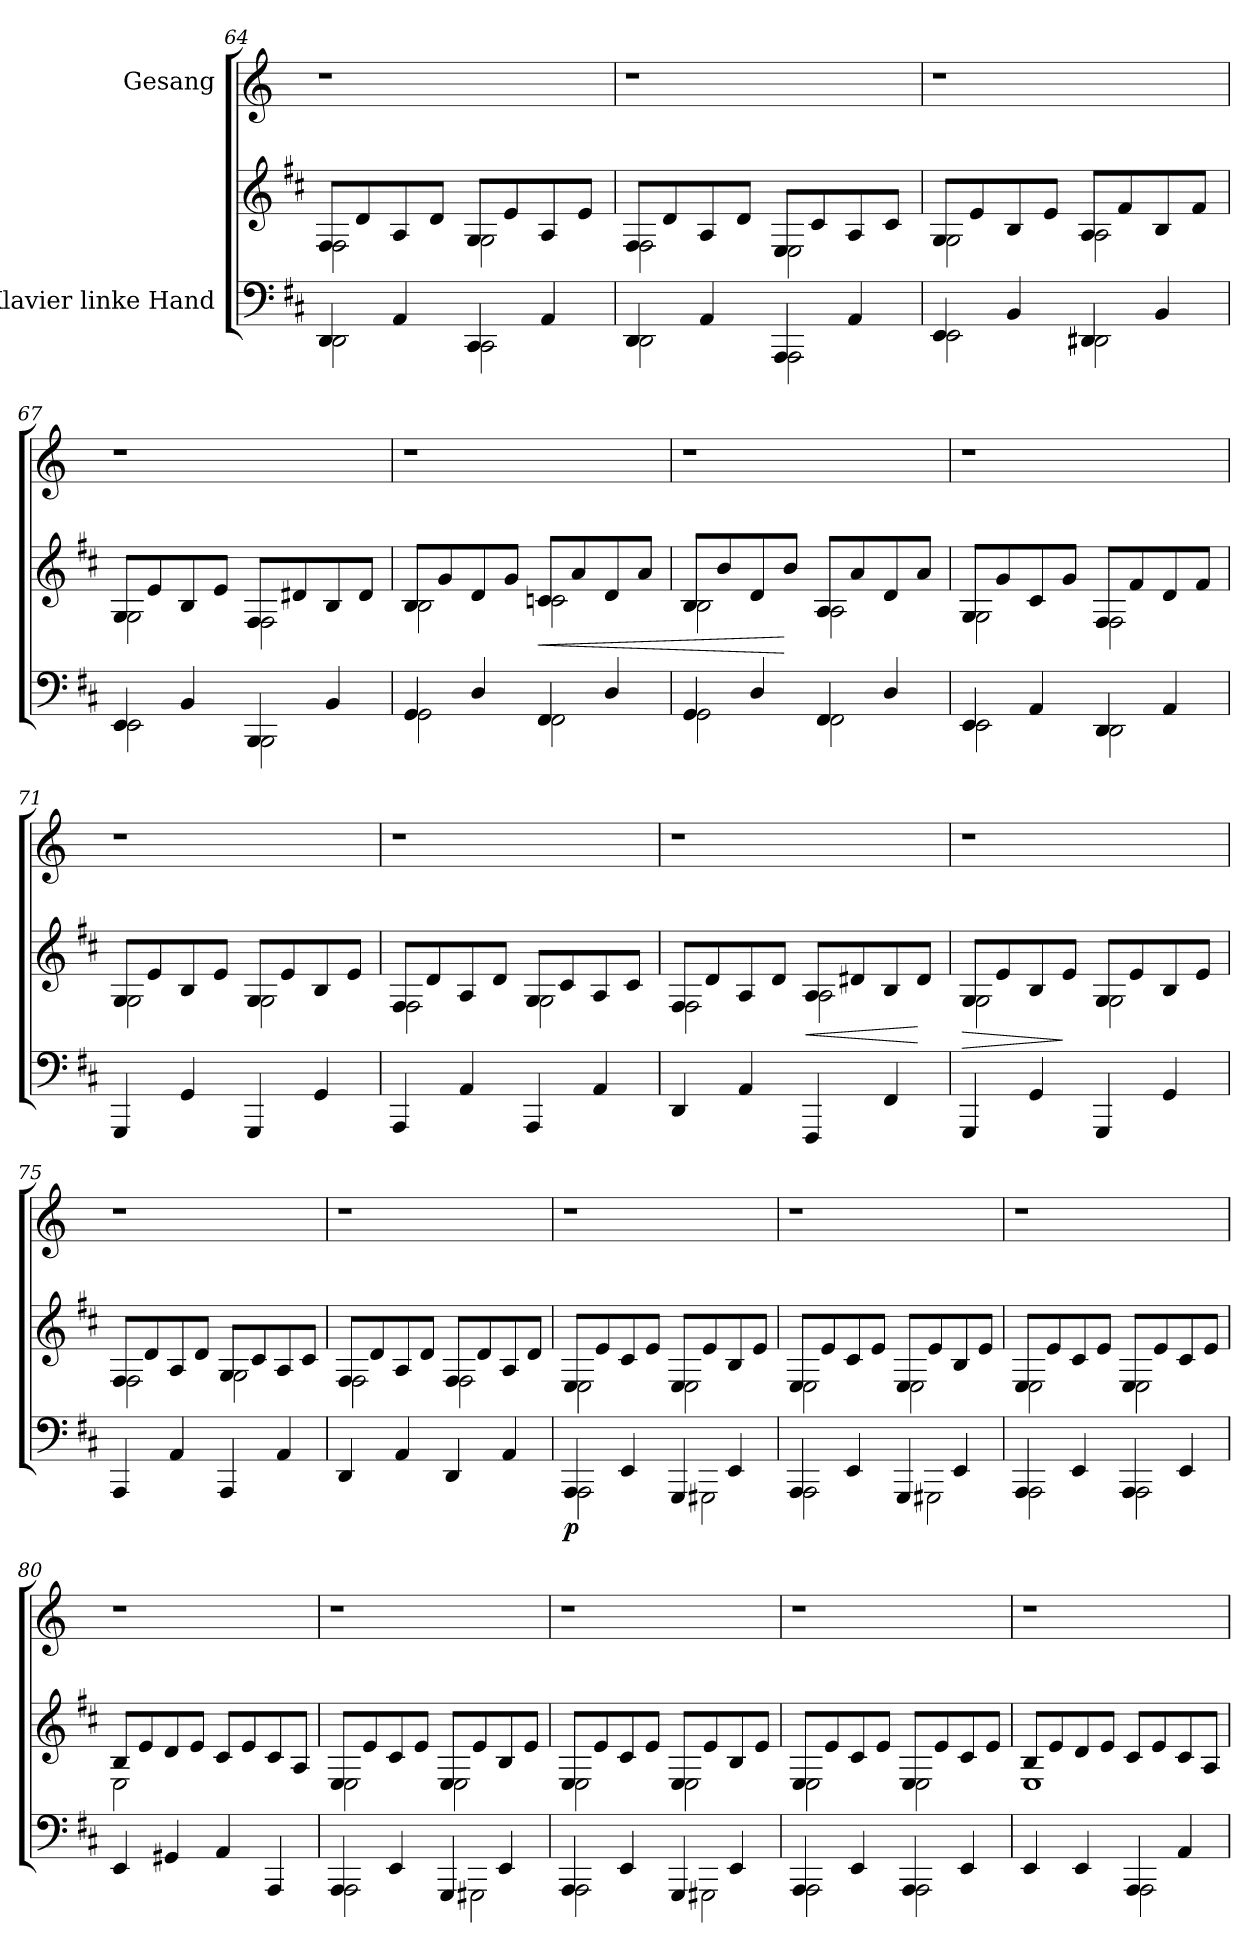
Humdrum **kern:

**kern	**kern	**dynam	**kern
*part2	*part2	*part2	*part1
*staff3	*staff2	*staff2/3	*staff1
*I"Klavier linke Hand	*	*	*I"Gesang
!!LO:PB:g=z
*clefF4	*clefG2	*	*clefG2
*k[f#c#]	*k[f#c#]	*	*k[]
=64	=64	=64	=64
*^	*^	*	*
4DD/	2DD\	8F#/L	2F#\	.	1r
.	.	8d/	.	.	.
4AA/	.	8A/	.	.	.
.	.	8d/J	.	.	.
4CC#/	2CC#\	8G/L	2G\	.	.
.	.	8e/	.	.	.
4AA/	.	8A/	.	.	.
.	.	8e/J	.	.	.
=65	=65	=65	=65	=65	=65
4DD/	2DD\	8F#/L	2F#\	.	1r
.	.	8d/	.	.	.
4AA/	.	8A/	.	.	.
.	.	8d/J	.	.	.
4AAA/	2AAA\	8E/L	2E\	.	.
.	.	8c#/	.	.	.
4AA/	.	8A/	.	.	.
.	.	8c#/J	.	.	.
=66	=66	=66	=66	=66	=66
4EE/	2EE\	8G/L	2G\	.	1r
.	.	8e/	.	.	.
4BB/	.	8B/	.	.	.
.	.	8e/J	.	.	.
4DD#X/	2DD#\	8A/L	2A\	.	.
.	.	8f#/	.	.	.
4BB/	.	8B/	.	.	.
.	.	8f#/J	.	.	.
!!LO:PB:g=z
=67	=67	=67	=67	=67	=67
4EE/	2EE\	8G/L	2G\	.	1r
.	.	8e/	.	.	.
4BB/	.	8B/	.	.	.
.	.	8e/J	.	.	.
4BBB/	2BBB\	8F#/L	2F#\	.	.
.	.	8d#X/	.	.	.
4BB/	.	8B/	.	.	.
.	.	8d#/J	.	.	.
!!LO:LB:g=z
=68	=68	=68	=68	=68	=68
4GG/	2GG\	8B/L	2B\	.	1r
.	.	8g/	.	.	.
4D/	.	8d/	.	.	.
.	.	8g/J	.	.	.
!	!	!	!	!LO:HP:b	!
4FF#/	2FF#\	8cn/L	2c\	<	.
.	.	8a/	.	.	.
4D/	.	8d/	.	.	.
.	.	8a/J	.	.	.
=69	=69	=69	=69	=69	=69
4GG/	2GG\	8B/L	2B\	.	1r
.	.	8b/	.	.	.
4D/	.	8d/	.	.	.
.	.	8b/J	.	[	.
4FF#/	2FF#\	8A/L	2A\	.	.
.	.	8a/	.	.	.
4D/	.	8d/	.	.	.
.	.	8a/J	.	.	.
=70	=70	=70	=70	=70	=70
4EE/	2EE\	8G/L	2G\	.	1r
.	.	8g/	.	.	.
4AA/	.	8c#/	.	.	.
.	.	8g/J	.	.	.
4DD/	2DD\	8F#/L	2F#\	.	.
.	.	8f#/	.	.	.
4AA/	.	8d/	.	.	.
.	.	8f#/J	.	.	.
*v	*v	*	*	*	*
!!LO:LB:g=z
=71	=71	=71	=71	=71
4GGG/	8G/L	2G\	.	1r
.	8e/	.	.	.
4GG/	8B/	.	.	.
.	8e/J	.	.	.
4GGG/	8G/L	2G\	.	.
.	8e/	.	.	.
4GG/	8B/	.	.	.
.	8e/J	.	.	.
!!LO:LB:g=z
=72	=72	=72	=72	=72
4AAA/	8F#/L	2F#\	.	1r
.	8d/	.	.	.
4AA/	8A/	.	.	.
.	8d/J	.	.	.
4AAA/	8G/L	2G\	.	.
.	8c#/	.	.	.
4AA/	8A/	.	.	.
.	8c#/J	.	.	.
=73	=73	=73	=73	=73
4DD/	8F#/L	2F#\	.	1r
.	8d/	.	.	.
4AA/	8A/	.	.	.
.	8d/J	.	.	.
!	!	!	!LO:HP:b	!
4FFF#/	8A/L	2A\	<	.
.	8d#X/	.	.	.
4FF#/	8B/	.	.	.
.	8d#/J	.	[	.
=74	=74	=74	=74	=74
!	!	!	!LO:HP:b	!
4GGG/	8G/L	2G\	>	1r
.	8e/	.	.	.
4GG/	8B/	.	.	.
.	8e/J	.	]	.
4GGG/	8G/L	2G\	.	.
.	8e/	.	.	.
4GG/	8B/	.	.	.
.	8e/J	.	.	.
!!LO:LB:g=z
=75	=75	=75	=75	=75
4AAA/	8F#/L	2F#\	.	1r
.	8d/	.	.	.
4AA/	8A/	.	.	.
.	8d/J	.	.	.
4AAA/	8G/L	2G\	.	.
.	8c#/	.	.	.
4AA/	8A/	.	.	.
.	8c#/J	.	.	.
=76	=76	=76	=76	=76
4DD/	8F#/L	2F#\	.	1r
.	8d/	.	.	.
4AA/	8A/	.	.	.
.	8d/J	.	.	.
4DD/	8F#/L	2F#\	.	.
.	8d/	.	.	.
4AA/	8A/	.	.	.
.	8d/J	.	.	.
!!LO:PB:g=z
=77	=77	=77	=77	=77
*^	*	*	*	*
!	!	!	!	!LO:DY:b=2	!
4AAA/	2AAA\	8E/L	2E\	p	1r
.	.	8e/	.	.	.
4EE/	.	8c#/	.	.	.
.	.	8e/J	.	.	.
4GGG/	2GGG#X\	8E/L	2E\	.	.
.	.	8e/	.	.	.
4EE/	.	8B/	.	.	.
.	.	8e/J	.	.	.
=78	=78	=78	=78	=78	=78
4AAA/	2AAA\	8E/L	2E\	.	1r
.	.	8e/	.	.	.
4EE/	.	8c#/	.	.	.
.	.	8e/J	.	.	.
4GGG/	2GGG#X\	8E/L	2E\	.	.
.	.	8e/	.	.	.
4EE/	.	8B/	.	.	.
.	.	8e/J	.	.	.
=79	=79	=79	=79	=79	=79
4AAA/	2AAA\	8E/L	2E\	.	1r
.	.	8e/	.	.	.
4EE/	.	8c#/	.	.	.
.	.	8e/J	.	.	.
4AAA/	2AAA\	8E/L	2E\	.	.
.	.	8e/	.	.	.
4EE/	.	8c#/	.	.	.
.	.	8e/J	.	.	.
*v	*v	*	*	*	*
!!LO:LB:g=z
=80	=80	=80	=80	=80
4EE/	8B/L	2E\	.	1r
.	8e/	.	.	.
4GG#X/	8d/	.	.	.
.	8e/J	.	.	.
4AA/	8c#/L	2ryy	.	.
.	8e/	.	.	.
4AAA/	8c#/	.	.	.
.	8A/J	.	.	.
!!LO:LB:g=z
=81	=81	=81	=81	=81
*^	*	*	*	*
4AAA/	2AAA\	8E/L	2E\	.	1r
.	.	8e/	.	.	.
4EE/	.	8c#/	.	.	.
.	.	8e/J	.	.	.
4GGG/	2GGG#X\	8E/L	2E\	.	.
.	.	8e/	.	.	.
4EE/	.	8B/	.	.	.
.	.	8e/J	.	.	.
=82	=82	=82	=82	=82	=82
4AAA/	2AAA\	8E/L	2E\	.	1r
.	.	8e/	.	.	.
4EE/	.	8c#/	.	.	.
.	.	8e/J	.	.	.
4GGG/	2GGG#X\	8E/L	2E\	.	.
.	.	8e/	.	.	.
4EE/	.	8B/	.	.	.
.	.	8e/J	.	.	.
=83	=83	=83	=83	=83	=83
4AAA/	2AAA\	8E/L	2E\	.	1r
.	.	8e/	.	.	.
4EE/	.	8c#/	.	.	.
.	.	8e/J	.	.	.
4AAA/	2AAA\	8E/L	2E\	.	.
.	.	8e/	.	.	.
4EE/	.	8c#/	.	.	.
.	.	8e/J	.	.	.
!!LO:LB:g=z
=84	=84	=84	=84	=84	=84
4EE/	2ryy	8B/L	1E	.	1r
.	.	8e/	.	.	.
4EE/	.	8d/	.	.	.
.	.	8e/J	.	.	.
4AAA/	2AAA\	8c#/L	.	.	.
.	.	8e/	.	.	.
4AA/	.	8c#/	.	.	.
.	.	8A/J	.	.	.
*v	*v	*	*	*	*
*	*v	*v	*	*
=	=	=	=
*-	*-	*-	*-
